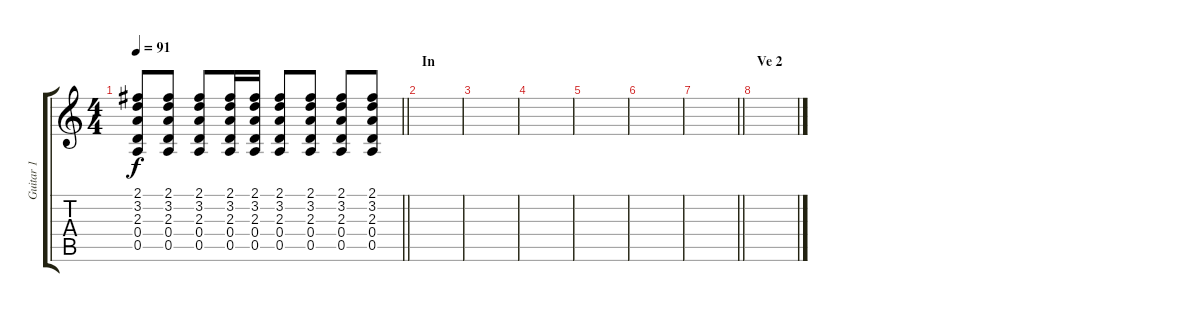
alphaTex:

\track ("Guitar 1" "Guitar 1") {instrument acousticguitarsteel}
\staff {score tabs}
\tuning (E4 B3 G3 D3 A2 E2) {hide}
\ts (4 4)
\tempo 91
\clef g2
\barLineRight lightlight
\ks c
(2.1 3.2 2.3 0.4 0.5).8{dy f} (2.1 3.2 2.3 0.4 0.5).8 (2.1 3.2 2.3 0.4 0.5).8 (2.1 3.2 2.3 0.4 0.5).16 (2.1 3.2 2.3 0.4 0.5).16 (2.1 3.2 2.3 0.4 0.5).8 (2.1 3.2 2.3 0.4 0.5).8 (2.1 3.2 2.3 0.4 0.5).8 (2.1 3.2 2.3 0.4 0.5).8 |
\section ("" "In")
|
|
|
|
|
\barLineRight lightlight
|
\section ("" "Ve 2")
